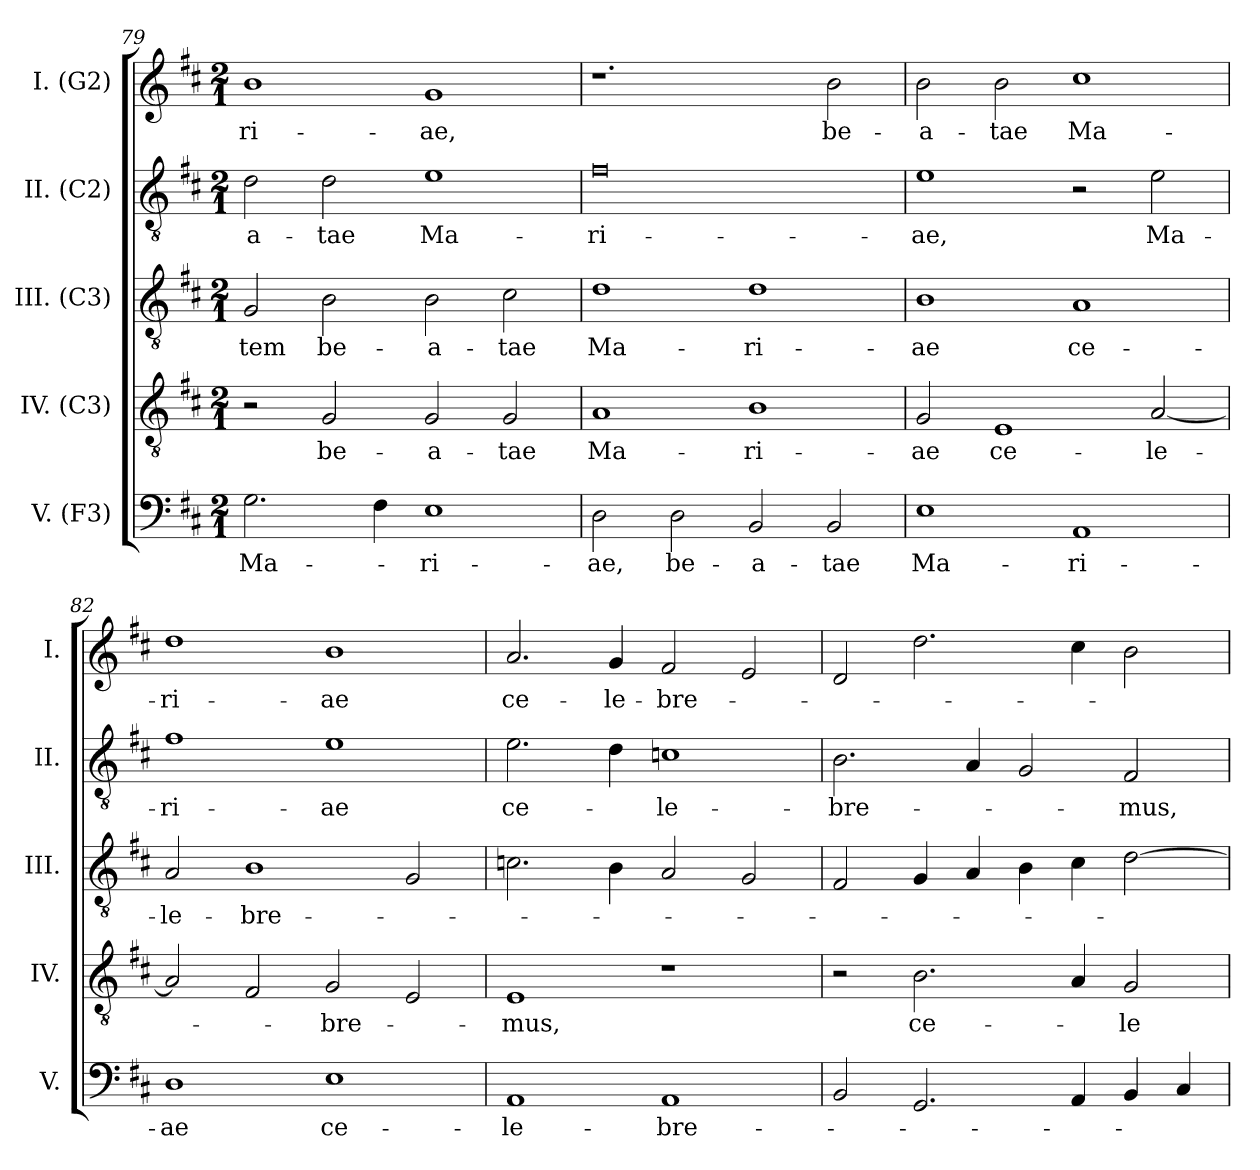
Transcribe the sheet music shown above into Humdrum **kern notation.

**kern	**text	**kern	**text	**kern	**text	**kern	**text	**kern	**text
*part5	*part5	*part4	*part4	*part3	*part3	*part2	*part2	*part1	*part1
*staff5	*staff5	*staff4	*staff4	*staff3	*staff3	*staff2	*staff2	*staff1	*staff1
*I"V. (F3)	*	*I"IV. (C3)	*	*I"III. (C3)	*	*I"II. (C2)	*	*I"I. (G2)	*
*I'V.	*	*I'IV.	*	*I'III.	*	*I'II.	*	*I'I.	*
!!LO:LB:g=z
*clefF4	*	*clefGv2	*	*clefGv2	*	*clefGv2	*	*clefG2	*
*	*	*ITrd7c12	*	*ITrd7c12	*	*	*	*	*
*k[f#c#]	*	*k[f#c#]	*	*k[f#c#]	*	*k[f#c#]	*	*k[f#c#]	*
*D:	*	*D:	*	*D:	*	*D:	*	*D:	*
*M2/1	*	*M2/1	*	*M2/1	*	*M2/1	*	*M2/1	*
=79	=79	=79	=79	=79	=79	=79	=79	=79	=79
!	!LO:LY:b:color=#000000	!	!	!	!	!	!	!	!
!	!	!	!	!	!LO:LY:b:color=#000000	!	!	!	!
!	!	!	!	!	!	!	!LO:LY:b:color=#000000	!	!
!	!	!	!	!	!	!	!	!	!LO:LY:b:color=#000000
2.Gi\	Ma-	2r	.	2GGi/	-tem	2di\	-a-	1bi	-ri-
!	!	!	!LO:LY:b:color=#000000	!	!	!	!	!	!
!	!	!	!	!	!LO:LY:b:color=#000000	!	!	!	!
!	!	!	!	!	!	!	!LO:LY:b:color=#000000	!	!
.	.	2GGi/	be-	2BBi\	be-	2di\	-tae	.	.
4F#i\	.	.	.	.	.	.	.	.	.
!	!LO:LY:b:color=#000000	!	!	!	!	!	!	!	!
!	!	!	!LO:LY:b:color=#000000	!	!	!	!	!	!
!	!	!	!	!	!LO:LY:b:color=#000000	!	!	!	!
!	!	!	!	!	!	!	!LO:LY:b:color=#000000	!	!
!	!	!	!	!	!	!	!	!	!LO:LY:b:color=#000000
1Ei	-ri-	2GGi/	-a-	2BBi\	-a-	1ei	Ma-	1gi	-ae,
!	!	!	!LO:LY:b:color=#000000	!	!	!	!	!	!
!	!	!	!	!	!LO:LY:b:color=#000000	!	!	!	!
.	.	2GGi/	-tae	2C#i\	-tae	.	.	.	.
=80	=80	=80	=80	=80	=80	=80	=80	=80	=80
!	!LO:LY:b:color=#000000	!	!	!	!	!	!	!	!
!	!	!	!LO:LY:b:color=#000000	!	!	!	!	!	!
!	!	!	!	!	!LO:LY:b:color=#000000	!	!	!	!
!	!	!	!	!	!	!	!LO:LY:b:color=#000000	!	!
2Di\	-ae,	1AAi	Ma-	1Di	Ma-	0f#i	-ri-	1.r	.
!	!LO:LY:b:color=#000000	!	!	!	!	!	!	!	!
2Di\	be-	.	.	.	.	.	.	.	.
!	!LO:LY:b:color=#000000	!	!	!	!	!	!	!	!
!	!	!	!LO:LY:b:color=#000000	!	!	!	!	!	!
!	!	!	!	!	!LO:LY:b:color=#000000	!	!	!	!
2BBi/	-a-	1BBi	-ri-	1Di	-ri-	.	.	.	.
!	!LO:LY:b:color=#000000	!	!	!	!	!	!	!	!
!	!	!	!	!	!	!	!	!	!LO:LY:b:color=#000000
2BBi/	-tae	.	.	.	.	.	.	2bi\	be-
=81	=81	=81	=81	=81	=81	=81	=81	=81	=81
!	!LO:LY:b:color=#000000	!	!	!	!	!	!	!	!
!	!	!	!LO:LY:b:color=#000000	!	!	!	!	!	!
!	!	!	!	!	!LO:LY:b:color=#000000	!	!	!	!
!	!	!	!	!	!	!	!LO:LY:b:color=#000000	!	!
!	!	!	!	!	!	!	!	!	!LO:LY:b:color=#000000
1Ei	Ma-	2GGi/	-ae	1BBi	-ae	1ei	-ae,	2bi\	-a-
!	!	!	!LO:LY:b:color=#000000	!	!	!	!	!	!
!	!	!	!	!	!	!	!	!	!LO:LY:b:color=#000000
.	.	1EEi	ce-	.	.	.	.	2bi\	-tae
!	!LO:LY:b:color=#000000	!	!	!	!	!	!	!	!
!	!	!	!	!	!LO:LY:b:color=#000000	!	!	!	!
!	!	!	!	!	!	!	!	!	!LO:LY:b:color=#000000
1AAi	-ri-	.	.	1AAi	ce-	2r	.	1cc#i	Ma-
!	!	!	!LO:LY:b:color=#000000	!	!	!	!	!	!
!	!	!	!	!	!	!	!LO:LY:b:color=#000000	!	!
.	.	[2AAi/	-le-	.	.	2ei\	Ma-	.	.
=82	=82	=82	=82	=82	=82	=82	=82	=82	=82
!	!LO:LY:b:color=#000000	!	!	!	!	!	!	!	!
!	!	!	!	!	!LO:LY:b:color=#000000	!	!	!	!
!	!	!	!	!	!	!	!LO:LY:b:color=#000000	!	!
!	!	!	!	!	!	!	!	!	!LO:LY:b:color=#000000
1Di	-ae	2AAi/]	.	2AAi/	-le-	1f#i	-ri-	1ddi	-ri-
!	!	!	!	!	!LO:LY:b:color=#000000	!	!	!	!
.	.	2FF#i/	.	1BBi	-bre-	.	.	.	.
!	!LO:LY:b:color=#000000	!	!	!	!	!	!	!	!
!	!	!	!LO:LY:b:color=#000000	!	!	!	!	!	!
!	!	!	!	!	!	!	!LO:LY:b:color=#000000	!	!
!	!	!	!	!	!	!	!	!	!LO:LY:b:color=#000000
1Ei	ce-	2GGi/	-bre-	.	.	1ei	-ae	1bi	-ae
.	.	2EEi/	.	2GGi/	.	.	.	.	.
!!LO:PB:g=z
=83	=83	=83	=83	=83	=83	=83	=83	=83	=83
!	!LO:LY:b:color=#000000	!	!	!	!	!	!	!	!
!	!	!	!LO:LY:b:color=#000000	!	!	!	!	!	!
!	!	!	!	!	!	!	!LO:LY:b:color=#000000	!	!
!	!	!	!	!	!	!	!	!	!LO:LY:b:color=#000000
1AAi	-le-	1EEi	-mus,	2.Ci\	.	2.ei\	ce-	2.ai/	ce-
!	!	!	!	!	!	!	!	!	!LO:LY:b:color=#000000
.	.	.	.	4BBi\	.	4di\	.	4gi/	-le-
!	!LO:LY:b:color=#000000	!	!	!	!	!	!	!	!
!	!	!	!	!	!	!	!LO:LY:b:color=#000000	!	!
!	!	!	!	!	!	!	!	!	!LO:LY:b:color=#000000
1AAi	-bre-	1r	.	2AAi/	.	1cni	-le-	2f#i/	-bre-
.	.	.	.	2GGi/	.	.	.	2ei/	.
=84	=84	=84	=84	=84	=84	=84	=84	=84	=84
!	!	!	!	!	!	!	!LO:LY:b:color=#000000	!	!
2BBi/	.	2r	.	2FF#i/	.	2.Bi\	-bre-	2di/	.
!	!	!	!LO:LY:b:color=#000000	!	!	!	!	!	!
2.GGi/	.	2.BBi\	ce-	4GGi/	.	.	.	2.ddi\	.
.	.	.	.	4AAi/	.	4Ai/	.	.	.
.	.	.	.	4BBi\	.	2Gi/	.	.	.
4AAi/	.	4AAi/	.	4C#i\	.	.	.	4cc#i\	.
!	!	!	!LO:LY:b:color=#000000	!	!	!	!	!	!
!	!	!	!	!	!	!	!LO:LY:b:color=#000000	!	!
4BBi/	.	2GGi/	-le-	[2Di\	.	2F#i/	-mus,	2bi\	.
4C#i/	.	.	.	.	.	.	.	.	.
=	=	=	=	=	=	=	=	=	=
*-	*-	*-	*-	*-	*-	*-	*-	*-	*-
